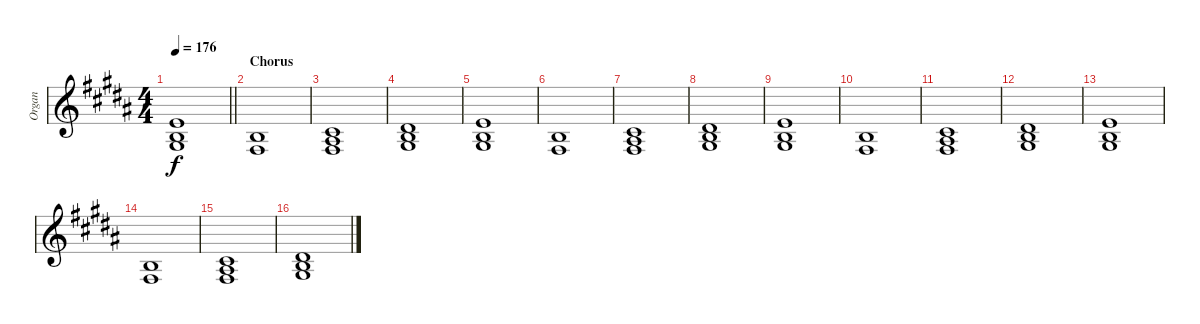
\track ("Organ" "Organ") {instrument drawbarorgan}
\staff {score}
\tuning (E4 B3 G3 D3 A2 E2) {hide}
\ts (4 4)
\tempo 176
\clef g2
\barLineRight lightlight
\ks b
(0.1{t} 0.2{t} 1.3{t}).1{dy f} |
\section ("" "Chorus")
(0.2 4.4).1 |
(2.2 3.3 4.4).1 |
(0.2 8.3 6.4).1 |
(0.1 0.2 1.3).1 |
(0.2 4.4).1 |
(2.2 3.3 4.4).1 |
(0.2 8.3 6.4).1 |
(0.1 0.2 1.3).1 |
(0.2 4.4).1 |
(2.2 3.3 4.4).1 |
(0.2 8.3 6.4).1 |
(0.1 0.2 1.3).1 |
(0.2 4.4).1 |
(2.2 3.3 4.4).1 |
(0.2 8.3 6.4).1
